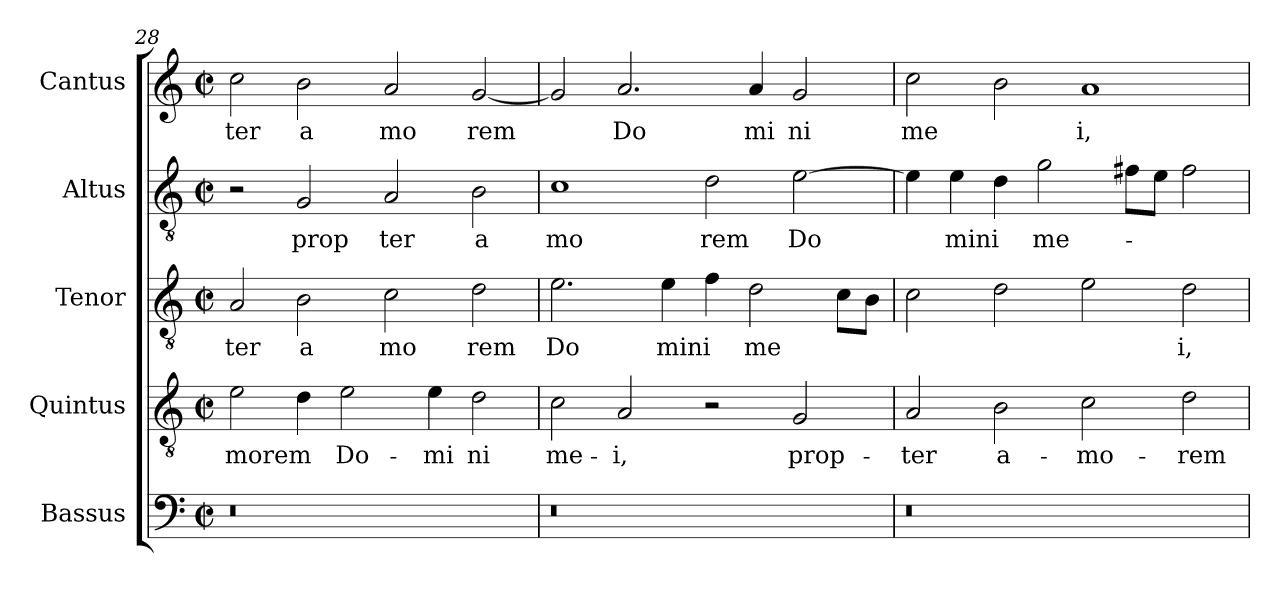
**kern	**kern	**text	**kern	**text	**kern	**text	**kern	**text
*part5	*part4	*part4	*part3	*part3	*part2	*part2	*part1	*part1
*staff5	*staff4	*staff4	*staff3	*staff3	*staff2	*staff2	*staff1	*staff1
*I"Bassus	*I"Quintus	*	*I"Tenor	*	*I"Altus	*	*I"Cantus	*
*clefF4	*clefGv2	*	*clefGv2	*	*clefGv2	*	*clefG2	*
*	*	*	*k[]	*	*	*	*k[]	*
*	*	*	*C:	*	*	*	*C:	*
*M2/2	*M2/2	*	*M2/2	*	*M2/2	*	*M2/2	*
*met(c|)	*met(c|)	*	*met(c|)	*	*met(c|)	*	*met(c|)	*
=28	=28	=28	=28	=28	=28	=28	=28	=28
!	!	!LO:LY:b	!	!LO:LY:b:cj	!	!	!	!LO:LY:b:cj
0r	2e\	-morem	2A/	ter	2r	.	2cc\	ter
!	!	!	!	!LO:LY:b:cj	!	!LO:LY:b:cj	!	!LO:LY:b:cj
.	4d\	.	2B\	a	2G/	prop	2b\	a
!	!	!LO:LY:b:cj	!	!	!	!	!	!
.	2e\	Do-	.	.	.	.	.	.
!	!	!	!	!LO:LY:b:cj	!	!LO:LY:b:cj	!	!LO:LY:b:cj
.	.	.	2c\	mo	2A/	ter	2a/	mo
!	!	!LO:LY:b:cj	!	!	!	!	!	!
.	4e\	-mi	.	.	.	.	.	.
!	!	!LO:LY:b:cj	!	!LO:LY:b:cj	!	!LO:LY:b:cj	!	!LO:LY:b
.	2d\	ni	2d\	rem	2B\	a	[<2g/	rem
=29	=29	=29	=29	=29	=29	=29	=29	=29
!	!	!LO:LY:b:cj	!	!LO:LY:b:cj	!	!LO:LY:b:cj	!	!
0r	2c\	me-	2.e\	Do	1c	mo	2g/]	.
!	!	!LO:LY:b:cj	!	!	!	!	!	!LO:LY:b:cj
.	2A/	-i,	.	.	.	.	2.a/	Do
!	!	!	!	!LO:LY:b:cj	!	!	!	!
.	.	.	4e\	mini	.	.	.	.
!	!	!	!	!	!	!LO:LY:b:cj	!	!
.	2r	.	4f\	.	2d\	rem	.	.
!	!	!	!	!LO:LY:b	!	!	!	!LO:LY:b:cj
.	.	.	2d\	me	.	.	4a/	mi
!	!	!LO:LY:b:cj	!	!	!	!LO:LY:b	!	!LO:LY:b:cj
.	2G/	prop-	.	.	[>2e\	Do	2g/	ni
.	.	.	8c\L	.	.	.	.	.
.	.	.	8B\J	.	.	.	.	.
!!LO:LB:g=z
=30	=30	=30	=30	=30	=30	=30	=30	=30
!	!	!LO:LY:b:cj	!	!	!	!	!	!LO:LY:b
0r	2A/	-ter	2c\	.	4e\]	.	2cc\	me
!	!	!	!	!	!	!LO:LY:b:cj	!	!
.	.	.	.	.	4e\	mini	.	.
!	!	!LO:LY:b:cj	!	!	!	!	!	!
.	2B\	a-	2d\	.	4d\	.	2b\	.
!	!	!	!	!	!	!LO:LY:b	!	!
.	.	.	.	.	2g\	me-	.	.
!	!	!LO:LY:b:cj	!	!	!	!	!	!LO:LY:b:cj
.	2c\	-mo-	2e\	.	.	.	1a	i,
.	.	.	.	.	8f#X\L	.	.	.
.	.	.	.	.	8e\J	.	.	.
!	!	!LO:LY:b:cj	!	!LO:LY:b:cj	!	!	!	!
.	2d\	-rem	2d\	i,	2f#\	.	.	.
=	=	=	=	=	=	=	=	=
*-	*-	*-	*-	*-	*-	*-	*-	*-
